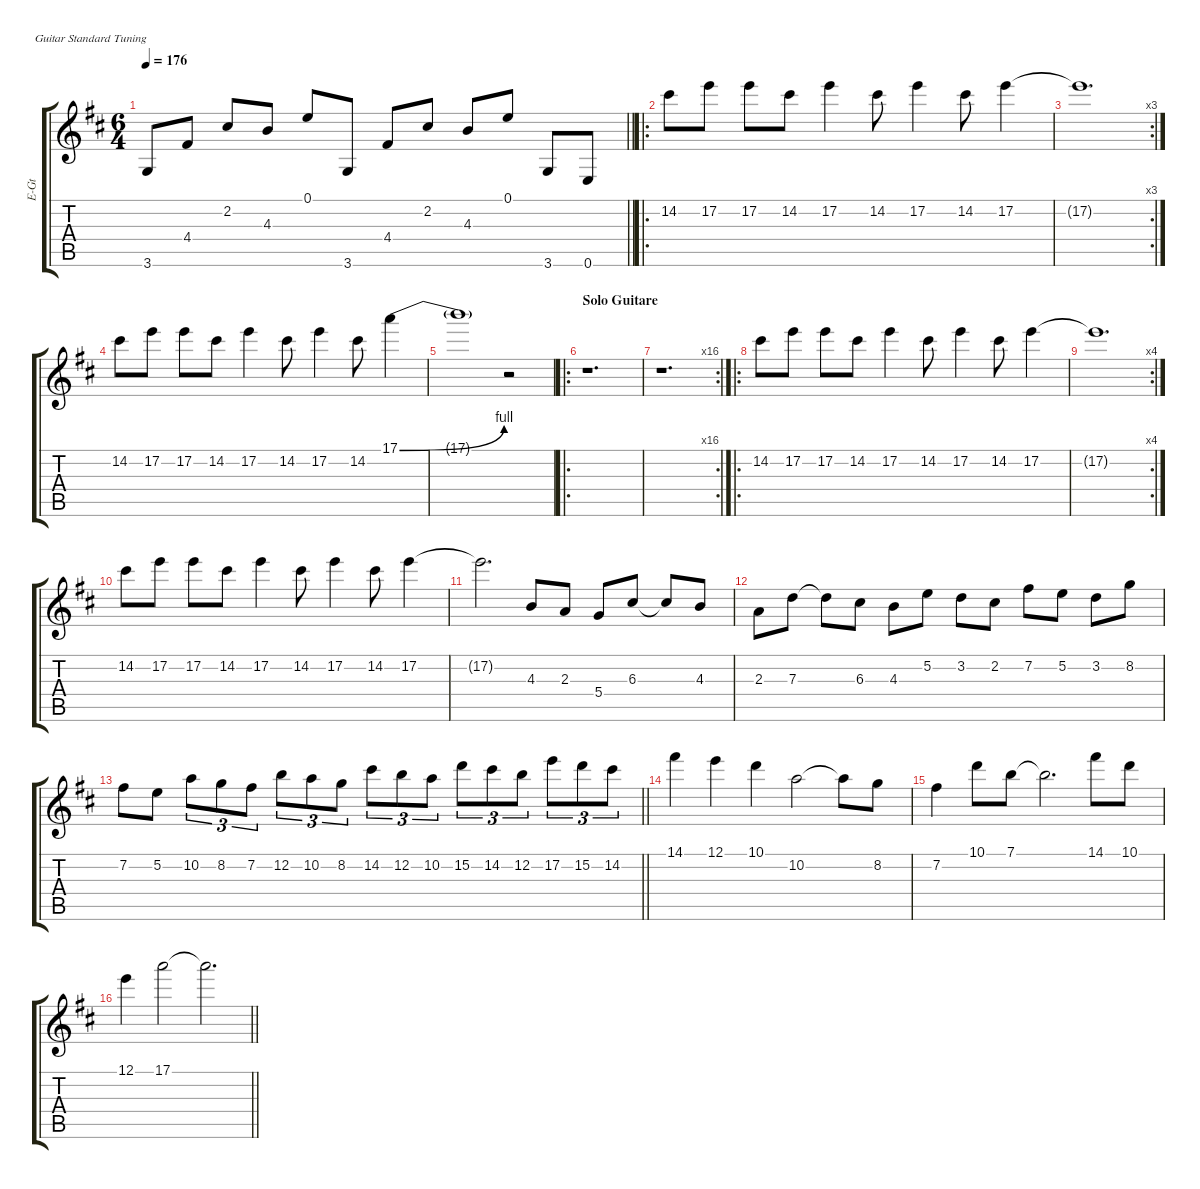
\hideDynamics
\bracketExtendMode groupsimilarinstruments
\otherSystemsTrackNameOrientation horizontal
\track ("Guitar" "E-Gt") {defaultSystemsLayout 4 mute instrument overdrivenguitar}
\staff {score tabs}
\tuning (E4 B3 G3 D3 A2 E2)
\ts (6 4)
\tempo 176
\clef g2
\barLineRight lightlight
\ks bminor
3.6{acc forcenatural}.8{dy f beam Up} 4.4{acc #}.8{beam Up} 2.2{acc #}.8{beam Up} 4.3{acc forcenatural}.8{beam Up} 0.1{acc forcenatural}.8{beam Up} 3.6{acc forcenatural}.8{beam Up} 4.4{acc #}.8{beam Up} 2.2{acc #}.8{beam Up} 4.3{acc forcenatural}.8{beam Up} 0.1{acc forcenatural}.8{beam Up} 3.6{acc forcenatural}.8{beam Up} 0.6{acc forcenatural}.8{beam Up} |
\ro
14.2{acc #}.8{beam Down} 17.2{acc forcenatural}.8{beam Down} 17.2{acc forcenatural}.8{beam Down} 14.2{acc #}.8{beam Down} 17.2{acc forcenatural}.4{beam Down} 14.2{acc #}.8{beam Down} 17.2{acc forcenatural}.4{beam Down} 14.2{acc #}.8{beam Down} 17.2{acc forcenatural}.4{beam Down} |
\rc 3
17.2{t acc forcenatural}.1{d beam Down} |
14.2{acc #}.8{beam Down} 17.2{acc forcenatural}.8{beam Down} 17.2{acc forcenatural}.8{beam Down} 14.2{acc #}.8{beam Down} 17.2{acc forcenatural}.4{beam Down} 14.2{acc #}.8{beam Down} 17.2{acc forcenatural}.4{beam Down} 14.2{acc #}.8{beam Down} 17.1{be (bend 2.4 0 11.4 4) acc forcenatural}.4{beam Down} |
17.1{t}.1{beam Down} r.2{beam Down} |
\ro
\section ("" "Solo Guitare")
r.1{d beam Down} |
\rc 16
r.1{d beam Down} |
\ro
14.2{acc #}.8{beam Down} 17.2{acc forcenatural}.8{beam Down} 17.2{acc forcenatural}.8{beam Down} 14.2{acc #}.8{beam Down} 17.2{acc forcenatural}.4{beam Down} 14.2{acc #}.8{beam Down} 17.2{acc forcenatural}.4{beam Down} 14.2{acc #}.8{beam Down} 17.2{acc forcenatural}.4{beam Down} |
\rc 4
17.2{t acc forcenatural}.1{d beam Down} |
14.2{acc #}.8{beam Down} 17.2{acc forcenatural}.8{beam Down} 17.2{acc forcenatural}.8{beam Down} 14.2{acc #}.8{beam Down} 17.2{acc forcenatural}.4{beam Down} 14.2{acc #}.8{beam Down} 17.2{acc forcenatural}.4{beam Down} 14.2{acc #}.8{beam Down} 17.2{acc forcenatural}.4{beam Down} |
17.2{t acc forcenatural}.2{d beam Down} 4.3{acc forcenatural}.8{beam Up} 2.3{acc forcenatural}.8{beam Up} 5.4{acc forcenatural}.8{beam Up} 6.3{acc #}.8{beam Up} 6.3{t acc #}.8{beam Up} 4.3{acc forcenatural}.8{beam Up} |
2.3{acc forcenatural}.8{beam Down} 7.3{acc forcenatural}.8{beam Down} 7.3{t acc forcenatural}.8{beam Down} 6.3{acc #}.8{beam Down} 4.3{acc forcenatural}.8{beam Down} 5.2{acc forcenatural}.8{beam Down} 3.2{acc forcenatural}.8{beam Down} 2.2{acc #}.8{beam Down} 7.2{acc #}.8{beam Down} 5.2{acc forcenatural}.8{beam Down} 3.2{acc forcenatural}.8{beam Down} 8.2{acc forcenatural}.8{beam Down} |
\barLineRight lightlight
7.2{acc #}.8{beam Down} 5.2{acc forcenatural}.8{beam Down} 10.2{acc forcenatural}.8{tu (3 2) beam Down} 8.2{acc forcenatural}.8{tu (3 2) beam Down} 7.2{acc #}.8{tu (3 2) beam Down} 12.2{acc forcenatural}.8{tu (3 2) beam Down} 10.2{acc forcenatural}.8{tu (3 2) beam Down} 8.2{acc forcenatural}.8{tu (3 2) beam Down} 14.2{acc #}.8{tu (3 2) beam Down} 12.2{acc forcenatural}.8{tu (3 2) beam Down} 10.2{acc forcenatural}.8{tu (3 2) beam Down} 15.2{acc forcenatural}.8{tu (3 2) beam Down} 14.2{acc #}.8{tu (3 2) beam Down} 12.2{acc forcenatural}.8{tu (3 2) beam Down} 17.2{acc forcenatural}.8{tu (3 2) beam Down} 15.2{acc forcenatural}.8{tu (3 2) beam Down} 14.2{acc #}.8{tu (3 2) beam Down} |
14.1{acc #}.4{beam Down} 12.1{acc forcenatural}.4{beam Down} 10.1{acc forcenatural}.4{beam Down} 10.2{acc forcenatural}.2{beam Down} 10.2{t acc forcenatural}.8{beam Down} 8.2{acc forcenatural}.8{beam Down} |
7.2{acc #}.4{beam Down} 10.1{acc forcenatural}.8{beam Down} 7.1{acc forcenatural}.8{beam Down} 7.1{t acc forcenatural}.2{d beam Down} 14.1{acc #}.8{beam Down} 10.1{acc forcenatural}.8{beam Down} |
\barLineRight lightlight
12.1{acc forcenatural}.4{beam Down} 17.1{acc forcenatural}.2{beam Down} 17.1{t acc forcenatural}.2{d beam Down}
